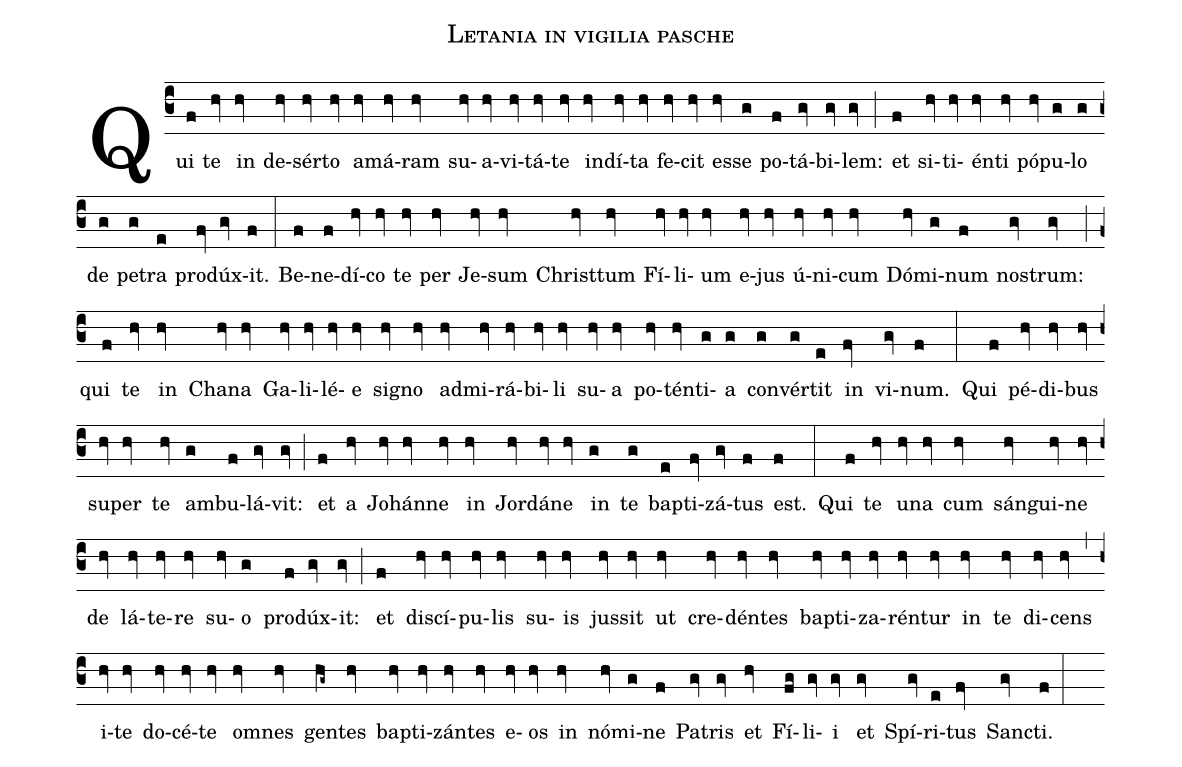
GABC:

name: Letania in vigilia pasche;
%%
(c3) Qui(f) te(hv) in(hv) de(hv)sér(hv)to(hv) a(hv)má(hv)ram(hv) su(hv)a(hv)vi(hv)tá(hv)te(hv) in(hv)dí(hv)ta(hv) fe(hv)cit(hv) es(hv)se(g) po(f)tá(gv)bi(gv)lem:(gv) (;)
et(f) si(hv)ti(hv)én(hv)ti(hv) pó(hv)pu(g)lo(g) de(g) pet(g)ra(e) pro(fv)dúx(gv)it.(f) (:)

Be(f)ne(f)dí(hv)co(hv) te(hv) per(hv) Je(hv)sum(hv) Christ(hv)tum(hv) Fí(hv)li(hv)um(hv) e(hv)jus(hv) ú(hv)ni(hv)cum(hv) Dó(hv)mi(g)num(f) nos(gv)trum:(gv) (;)
qui(f) te(hv) in(hv) Cha(hv)na(hv) Ga(hv)li(hv)lé(hv)e(hv) sig(hv)no(hv) ad(hv)mi(hv)rá(hv)bi(hv)li(hv) su(hv)a(hv) po(hv)tén(hv)ti(g)a(g) con(g)vér(g)tit(e) in(fv) vi(gv)num.(f) (:)

Qui(f) pé(hv)di(hv)bus(hv) su(hv)per(hv) te(hv) am(g)bu(f)lá(gv)vit:(gv) (;)
et(f) a(hv) Jo(hv)hán(hv)ne(hv) in(hv) Jor(hv)dá(hv)ne(hv) in(g) te(g) bap(e)ti(fv)zá(gv)tus(f) est.(f) (:)

Qui(f) te(hv) u(hv)na(hv) cum(hv) sán(hv)gui(hv)ne(hv) de(hv) lá(hv)te(hv)re(hv) su(hv)o(g) pro(f)dúx(gv)it:(gv) (;)
et(f) dis(hv)cí(hv)pu(hv)lis(hv) su(hv)is(hv) jus(hv)sit(hv) ut(hv) cre(hv)dén(hv)tes(hv) bap(hv)ti(hv)za(hv)rén(hv)tur(hv) in(hv) te(hv) di(hv)cens(hv) (,)
i(hv)te(hv) do(hv)cé(hv)te(hv) om(hv)nes(hv) gen(hg~)tes(hv) bap(hv)ti(hv)zán(hv)tes(hv) e(hv)os(hv) in(hv) nó(hv)mi(g)ne(f) Pa(gv)tris(gv) et(hv) Fí(fg)li(gv)i(gv) et(gv) Spí(gv)ri(e)tus(fv) Sanc(gv)ti.(f) (:)
